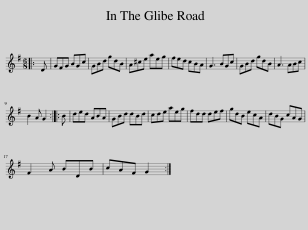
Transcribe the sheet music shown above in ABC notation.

X:1
L:1/8
M:6/8
I:linebreak $
K:G
V:1 treble
V:1
|: D | GFG BGc | GBd gdB | A^ce aeg | fed cBA | %5
 G3 BGc | GBd gdB | A3 ABc |$ B2 A G2 :: B | %10
 ded ABA | GBd dBd | cde aeg | fdd def | gdB ecA | %15
 dBG cAG |$ F2 A BDB | cAF G2 :| %18
